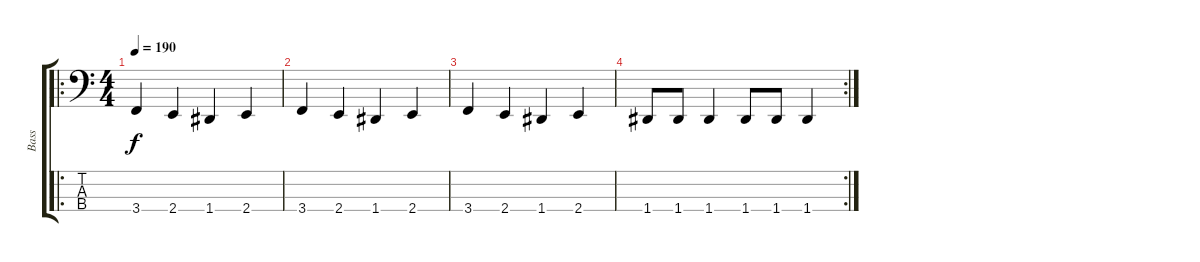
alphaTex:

\track ("Bass" "Bass") {instrument electricbassfinger}
\staff {score tabs}
\tuning (F2 C2 G1 D1) {hide}
\ro
\ts (4 4)
\tempo 190
\clef f4
\ks c
3.4.4{dy f} 2.4.4 1.4.4 2.4.4 |
3.4.4 2.4.4 1.4.4 2.4.4 |
3.4.4 2.4.4 1.4.4 2.4.4 |
\rc 2
1.4.8 1.4.8 1.4.4 1.4.8 1.4.8 1.4.4
